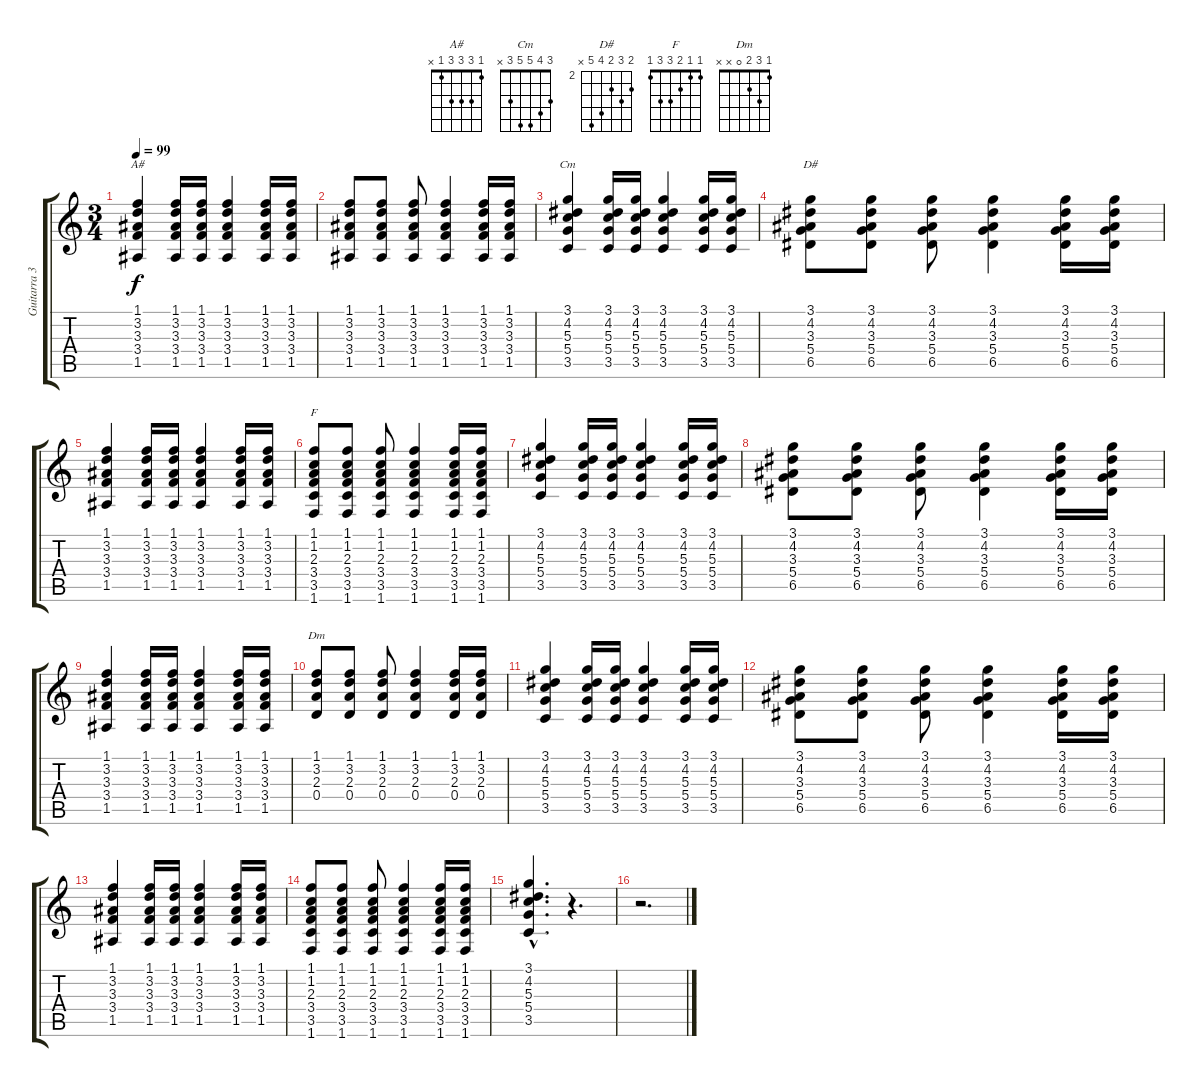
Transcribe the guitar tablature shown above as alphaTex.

\track ("Guitarra 3" "Guitarra 3") {instrument acousticguitarsteel}
\staff {score tabs}
\tuning (E4 B3 G3 D3 A2 E2) {hide}
\chord ("A#" 1 3 3 3 1 x)
\chord ("Cm" 3 4 5 5 3 x)
\chord ("D#" 3 4 3 5 6 x) {firstfret 2}
\chord ("F" 1 1 2 3 3 1)
\chord ("Dm" 1 3 2 0 x x)
\ts (3 4)
\tempo 99
\clef g2
\ks c
(1.1 3.2 3.3 3.4 1.5).4{ch "A#" dy f} (1.1 3.2 3.3 3.4 1.5).16 (1.1 3.2 3.3 3.4 1.5).16 (1.1 3.2 3.3 3.4 1.5).4 (1.1 3.2 3.3 3.4 1.5).16 (1.1 3.2 3.3 3.4 1.5).16 |
(1.1 3.2 3.3 3.4 1.5).8 (1.1 3.2 3.3 3.4 1.5).8 (1.1 3.2 3.3 3.4 1.5).8 (1.1 3.2 3.3 3.4 1.5).4 (1.1 3.2 3.3 3.4 1.5).16 (1.1 3.2 3.3 3.4 1.5).16 |
(3.1 4.2 5.3 5.4 3.5).4{ch "Cm"} (3.1 4.2 5.3 5.4 3.5).16 (3.1 4.2 5.3 5.4 3.5).16 (3.1 4.2 5.3 5.4 3.5).4 (3.1 4.2 5.3 5.4 3.5).16 (3.1 4.2 5.3 5.4 3.5).16 |
(3.1 4.2 3.3 5.4 6.5).8{ch "D#"} (3.1 4.2 3.3 5.4 6.5).8 (3.1 4.2 3.3 5.4 6.5).8 (3.1 4.2 3.3 5.4 6.5).4 (3.1 4.2 3.3 5.4 6.5).16 (3.1 4.2 3.3 5.4 6.5).16 |
(1.1 3.2 3.3 3.4 1.5).4 (1.1 3.2 3.3 3.4 1.5).16 (1.1 3.2 3.3 3.4 1.5).16 (1.1 3.2 3.3 3.4 1.5).4 (1.1 3.2 3.3 3.4 1.5).16 (1.1 3.2 3.3 3.4 1.5).16 |
(1.1 1.2 2.3 3.4 3.5 1.6).8{ch "F"} (1.1 1.2 2.3 3.4 3.5 1.6).8 (1.1 1.2 2.3 3.4 3.5 1.6).8 (1.1 1.2 2.3 3.4 3.5 1.6).4 (1.1 1.2 2.3 3.4 3.5 1.6).16 (1.1 1.2 2.3 3.4 3.5 1.6).16 |
(3.1 4.2 5.3 5.4 3.5).4 (3.1 4.2 5.3 5.4 3.5).16 (3.1 4.2 5.3 5.4 3.5).16 (3.1 4.2 5.3 5.4 3.5).4 (3.1 4.2 5.3 5.4 3.5).16 (3.1 4.2 5.3 5.4 3.5).16 |
(3.1 4.2 3.3 5.4 6.5).8 (3.1 4.2 3.3 5.4 6.5).8 (3.1 4.2 3.3 5.4 6.5).8 (3.1 4.2 3.3 5.4 6.5).4 (3.1 4.2 3.3 5.4 6.5).16 (3.1 4.2 3.3 5.4 6.5).16 |
(1.1 3.2 3.3 3.4 1.5).4 (1.1 3.2 3.3 3.4 1.5).16 (1.1 3.2 3.3 3.4 1.5).16 (1.1 3.2 3.3 3.4 1.5).4 (1.1 3.2 3.3 3.4 1.5).16 (1.1 3.2 3.3 3.4 1.5).16 |
(1.1 3.2 2.3 0.4).8{ch "Dm"} (1.1 3.2 2.3 0.4).8 (1.1 3.2 2.3 0.4).8 (1.1 3.2 2.3 0.4).4 (1.1 3.2 2.3 0.4).16 (1.1 3.2 2.3 0.4).16 |
(3.1 4.2 5.3 5.4 3.5).4 (3.1 4.2 5.3 5.4 3.5).16 (3.1 4.2 5.3 5.4 3.5).16 (3.1 4.2 5.3 5.4 3.5).4 (3.1 4.2 5.3 5.4 3.5).16 (3.1 4.2 5.3 5.4 3.5).16 |
(3.1 4.2 3.3 5.4 6.5).8 (3.1 4.2 3.3 5.4 6.5).8 (3.1 4.2 3.3 5.4 6.5).8 (3.1 4.2 3.3 5.4 6.5).4 (3.1 4.2 3.3 5.4 6.5).16 (3.1 4.2 3.3 5.4 6.5).16 |
(1.1 3.2 3.3 3.4 1.5).4 (1.1 3.2 3.3 3.4 1.5).16 (1.1 3.2 3.3 3.4 1.5).16 (1.1 3.2 3.3 3.4 1.5).4 (1.1 3.2 3.3 3.4 1.5).16 (1.1 3.2 3.3 3.4 1.5).16 |
(1.1 1.2 2.3 3.4 3.5 1.6).8 (1.1 1.2 2.3 3.4 3.5 1.6).8 (1.1 1.2 2.3 3.4 3.5 1.6).8 (1.1 1.2 2.3 3.4 3.5 1.6).4 (1.1 1.2 2.3 3.4 3.5 1.6).16 (1.1 1.2 2.3 3.4 3.5 1.6).16 |
(3.1{hac} 4.2{hac} 5.3{hac} 5.4{hac} 3.5{hac}).4{d} r.4{d} |
r.2{d}
